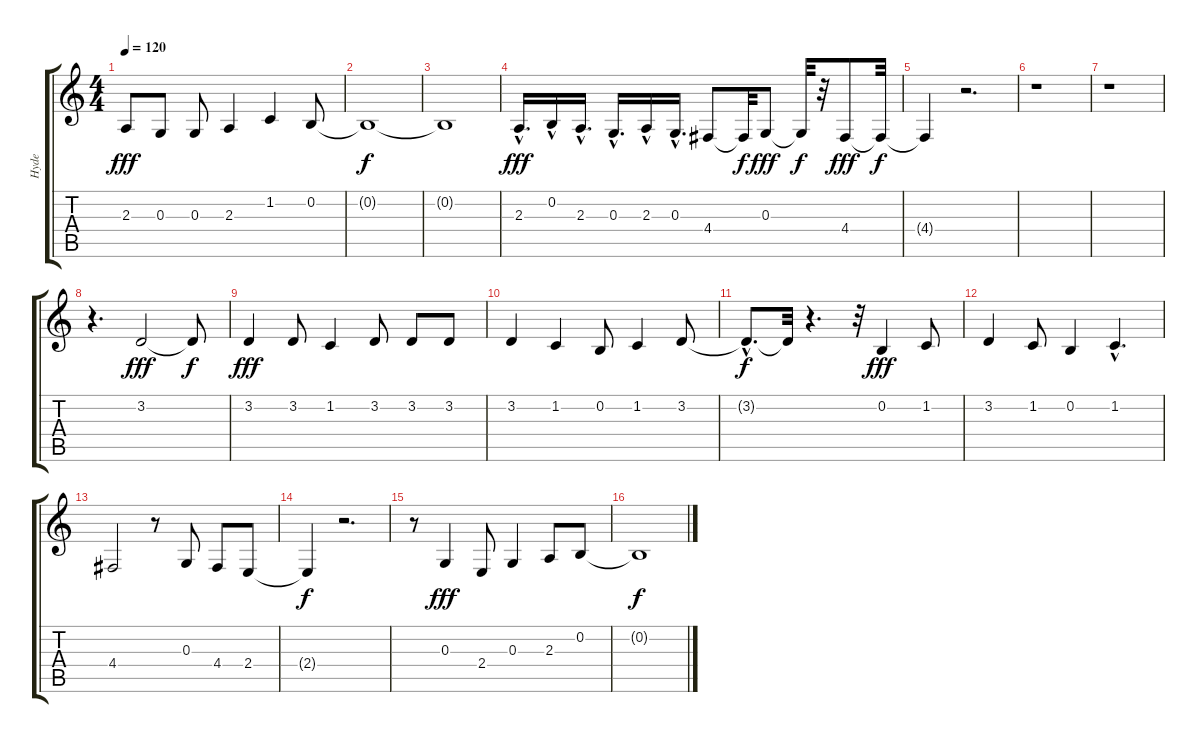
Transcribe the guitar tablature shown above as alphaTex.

\track ("Hyde" "Hyde") {instrument violin}
\staff {score tabs}
\tuning (E4 B3 G3 D3 A2 E2) {hide}
\ts (4 4)
\tempo 120
\clef g2
\ks c
2.3.8{dy fff} 0.3.8 0.3.8 2.3.4 1.2.4 0.2.8 |
0.2{t}.1{dy f} |
0.2{t}.1 |
2.3{hac}.16{d dy fff} 0.2{hac}.16 2.3{hac}.16{d} 0.3{hac}.16{d} 2.3{hac}.16 0.3{hac}.16{d} 4.4.8 4.4{t}.32{dy f} 0.3.8{dy fff} 0.3{t}.32{dy f} r.32 4.4.8{dy fff} 4.4{t}.32{dy f} |
4.4{t}.4 r.2{d} |
r.1 |
r.1 |
r.4{d} 3.2.2{dy fff} 3.2{t}.8{dy f} |
3.2.4{dy fff} 3.2.8 1.2.4 3.2.8 3.2.8 3.2.8 |
3.2.4 1.2.4 0.2.8 1.2.4 3.2.8 |
3.2{hac t}.8{d dy f} 3.2{t}.32 r.4{d} r.32 0.2.4{dy fff} 1.2.8 |
3.2.4 1.2.8 0.2.4 1.2{hac}.4{d} |
4.4.2 r.8 0.3.8 4.4.8 2.4.8 |
2.4{t}.4{dy f} r.2{d} |
r.8 0.3.4{dy fff} 2.4.8 0.3.4 2.3.8 0.2.8 |
0.2{t}.1{dy f}
